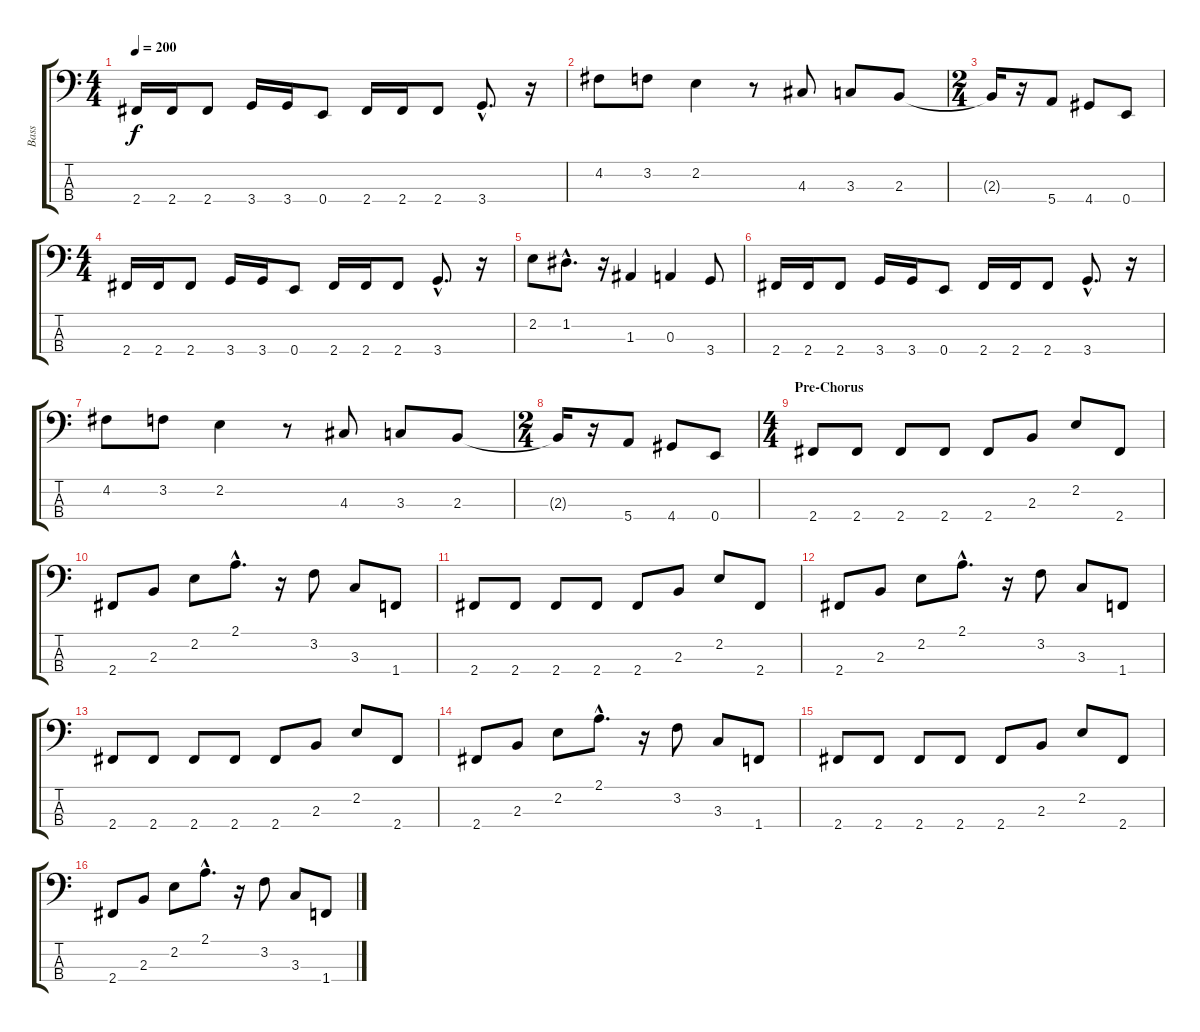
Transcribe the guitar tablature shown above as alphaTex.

\track ("Bass" "Bass") {instrument electricbassfinger}
\staff {score tabs}
\tuning (G2 D2 A1 E1) {hide}
\ts (4 4)
\tempo 200
\clef f4
\ks c
2.4.16{dy f} 2.4.16 2.4.8 3.4.16 3.4.16 0.4.8 2.4.16 2.4.16 2.4.8 3.4{hac}.8{d} r.16 |
4.2.8 3.2.8 2.2.4 r.8 4.3.8 3.3.8 2.3.8 |
\ts (2 4)
2.3{t}.16 r.16 5.4.8 4.4.8 0.4.8 |
\ts (4 4)
2.4.16 2.4.16 2.4.8 3.4.16 3.4.16 0.4.8 2.4.16 2.4.16 2.4.8 3.4{hac}.8{d} r.16 |
2.2.8 1.2{hac}.8{d} r.16 1.3.4 0.3.4 3.4.8 |
2.4.16 2.4.16 2.4.8 3.4.16 3.4.16 0.4.8 2.4.16 2.4.16 2.4.8 3.4{hac}.8{d} r.16 |
4.2.8 3.2.8 2.2.4 r.8 4.3.8 3.3.8 2.3.8 |
\ts (2 4)
2.3{t}.16 r.16 5.4.8 4.4.8 0.4.8 |
\ts (4 4)
\section ("" "Pre-Chorus")
2.4.8 2.4.8 2.4.8 2.4.8 2.4.8 2.3.8 2.2.8 2.4.8 |
2.4.8 2.3.8 2.2.8 2.1{hac}.8{d} r.16 3.2.8 3.3.8 1.4.8 |
2.4.8 2.4.8 2.4.8 2.4.8 2.4.8 2.3.8 2.2.8 2.4.8 |
2.4.8 2.3.8 2.2.8 2.1{hac}.8{d} r.16 3.2.8 3.3.8 1.4.8 |
2.4.8 2.4.8 2.4.8 2.4.8 2.4.8 2.3.8 2.2.8 2.4.8 |
2.4.8 2.3.8 2.2.8 2.1{hac}.8{d} r.16 3.2.8 3.3.8 1.4.8 |
2.4.8 2.4.8 2.4.8 2.4.8 2.4.8 2.3.8 2.2.8 2.4.8 |
2.4.8 2.3.8 2.2.8 2.1{hac}.8{d} r.16 3.2.8 3.3.8 1.4.8
